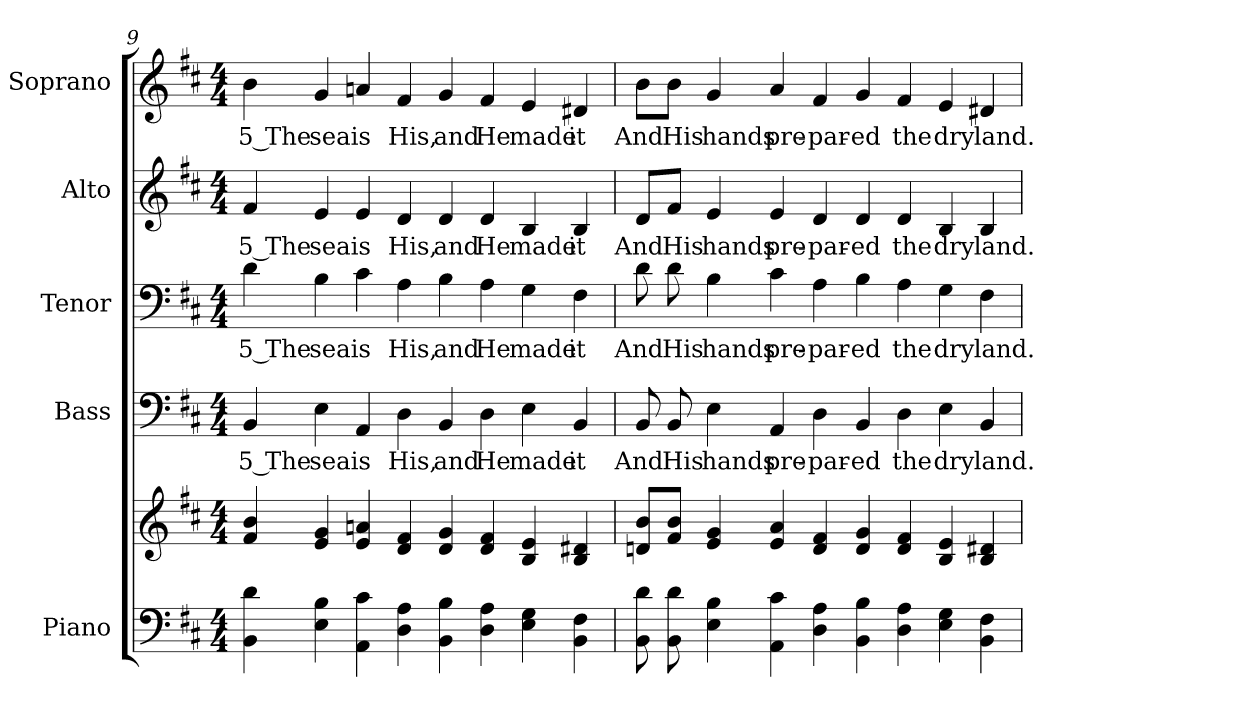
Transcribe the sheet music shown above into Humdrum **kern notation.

**kern	**kern	**kern	**text	**kern	**text	**kern	**text	**kern	**text
*part5	*part5	*part4	*part4	*part3	*part3	*part2	*part2	*part1	*part1
*staff6	*staff5	*staff4	*staff4	*staff3	*staff3	*staff2	*staff2	*staff1	*staff1
*I"Piano	*	*I"Bass	*	*I"Tenor	*	*I"Alto	*	*I"Soprano	*
*I'Pno.	*	*I'B.	*	*I'T.	*	*I'A.	*	*I'S.	*
!!LO:PB:g=z
*clefF4	*clefG2	*clefF4	*	*clefF4	*	*clefG2	*	*clefG2	*
*k[f#c#]	*k[f#c#]	*k[f#c#]	*	*k[f#c#]	*	*k[f#c#]	*	*k[f#c#]	*
*D:	*D:	*D:	*	*D:	*	*D:	*	*D:	*
*M4/4	*M4/4	*M4/4	*	*M4/4	*	*M4/4	*	*M4/4	*
=9	=9	=9	=9	=9	=9	=9	=9	=9	=9
!	!	!	!LO:LY:b:color=#000000	!	!	!	!	!	!
!	!	!	!	!	!LO:LY:b:color=#000000	!	!	!	!
!	!	!	!	!	!	!	!LO:LY:b:color=#000000	!	!
!	!	!	!	!	!	!	!	!	!LO:LY:b:color=#000000
4BBi\ 4di	4f#i/ 4bi	4BBi/	5 The	4di\	5 The	4f#i/	5 The	4bi\	5 The
!	!	!	!LO:LY:b:color=#000000	!	!	!	!	!	!
!	!	!	!	!	!LO:LY:b:color=#000000	!	!	!	!
!	!	!	!	!	!	!	!LO:LY:b:color=#000000	!	!
!	!	!	!	!	!	!	!	!	!LO:LY:b:color=#000000
4Ei\ 4Bi	4ei/ 4gi	4Ei\	sea	4Bi\	sea	4ei/	sea	4gi/	sea
!	!	!	!LO:LY:b:color=#000000	!	!	!	!	!	!
!	!	!	!	!	!LO:LY:b:color=#000000	!	!	!	!
!	!	!	!	!	!	!	!LO:LY:b:color=#000000	!	!
!	!	!	!	!	!	!	!	!	!LO:LY:b:color=#000000
4AAi\ 4c#i	4ei/ 4ani	4AAi/	is	4c#i\	is	4ei/	is	4ani/	is
!	!	!	!LO:LY:b:color=#000000	!	!	!	!	!	!
!	!	!	!	!	!LO:LY:b:color=#000000	!	!	!	!
!	!	!	!	!	!	!	!LO:LY:b:color=#000000	!	!
!	!	!	!	!	!	!	!	!	!LO:LY:b:color=#000000
4Di\ 4Ai	4di/ 4f#i	4Di\	His,	4Ai\	His,	4di/	His,	4f#i/	His,
!	!	!	!LO:LY:b:color=#000000	!	!	!	!	!	!
!	!	!	!	!	!LO:LY:b:color=#000000	!	!	!	!
!	!	!	!	!	!	!	!LO:LY:b:color=#000000	!	!
!	!	!	!	!	!	!	!	!	!LO:LY:b:color=#000000
4BBi\ 4Bi	4di/ 4gi	4BBi/	and	4Bi\	and	4di/	and	4gi/	and
!	!	!	!LO:LY:b:color=#000000	!	!	!	!	!	!
!	!	!	!	!	!LO:LY:b:color=#000000	!	!	!	!
!	!	!	!	!	!	!	!LO:LY:b:color=#000000	!	!
!	!	!	!	!	!	!	!	!	!LO:LY:b:color=#000000
4Di\ 4Ai	4di/ 4f#i	4Di\	He	4Ai\	He	4di/	He	4f#i/	He
!	!	!	!LO:LY:b:color=#000000	!	!	!	!	!	!
!	!	!	!	!	!LO:LY:b:color=#000000	!	!	!	!
!	!	!	!	!	!	!	!LO:LY:b:color=#000000	!	!
!	!	!	!	!	!	!	!	!	!LO:LY:b:color=#000000
4Ei\ 4Gi	4Bi/ 4ei	4Ei\	made	4Gi\	made	4Bi/	made	4ei/	made
!	!	!	!LO:LY:b:color=#000000	!	!	!	!	!	!
!	!	!	!	!	!LO:LY:b:color=#000000	!	!	!	!
!	!	!	!	!	!	!	!LO:LY:b:color=#000000	!	!
!	!	!	!	!	!	!	!	!	!LO:LY:b:color=#000000
4BBi\ 4F#i	4Bi/ 4d#Xi	4BBi/	it	4F#i\	it	4Bi/	it	4d#Xi/	it
!!LO:PB:g=z
=10	=10	=10	=10	=10	=10	=10	=10	=10	=10
!	!	!	!LO:LY:b:color=#000000	!	!	!	!	!	!
!	!	!	!	!	!LO:LY:b:color=#000000	!	!	!	!
!	!	!	!	!	!	!	!LO:LY:b:color=#000000	!	!
!	!	!	!	!	!	!	!	!	!LO:LY:b:color=#000000
8BBi\ 8di	8dni/ 8biL	8BBi/	And	8di\	And	8di/L	And	8bi\L	And
!	!	!	!LO:LY:b:color=#000000	!	!	!	!	!	!
!	!	!	!	!	!LO:LY:b:color=#000000	!	!	!	!
!	!	!	!	!	!	!	!LO:LY:b:color=#000000	!	!
!	!	!	!	!	!	!	!	!	!LO:LY:b:color=#000000
8BBi\ 8di	8f#i/ 8biJ	8BBi/	His	8di\	His	8f#i/J	His	8bi\J	His
!	!	!	!LO:LY:b:color=#000000	!	!	!	!	!	!
!	!	!	!	!	!LO:LY:b:color=#000000	!	!	!	!
!	!	!	!	!	!	!	!LO:LY:b:color=#000000	!	!
!	!	!	!	!	!	!	!	!	!LO:LY:b:color=#000000
4Ei\ 4Bi	4ei/ 4gi	4Ei\	hands	4Bi\	hands	4ei/	hands	4gi/	hands
!	!	!	!LO:LY:b:color=#000000	!	!	!	!	!	!
!	!	!	!	!	!LO:LY:b:color=#000000	!	!	!	!
!	!	!	!	!	!	!	!LO:LY:b:color=#000000	!	!
!	!	!	!	!	!	!	!	!	!LO:LY:b:color=#000000
4AAi\ 4c#i	4ei/ 4ai	4AAi/	pre-	4c#i\	pre-	4ei/	pre-	4ai/	pre-
!	!	!	!LO:LY:b:color=#000000	!	!	!	!	!	!
!	!	!	!	!	!LO:LY:b:color=#000000	!	!	!	!
!	!	!	!	!	!	!	!LO:LY:b:color=#000000	!	!
!	!	!	!	!	!	!	!	!	!LO:LY:b:color=#000000
4Di\ 4Ai	4di/ 4f#i	4Di\	-par-	4Ai\	-par-	4di/	-par-	4f#i/	-par-
!	!	!	!LO:LY:b:color=#000000	!	!	!	!	!	!
!	!	!	!	!	!LO:LY:b:color=#000000	!	!	!	!
!	!	!	!	!	!	!	!LO:LY:b:color=#000000	!	!
!	!	!	!	!	!	!	!	!	!LO:LY:b:color=#000000
4BBi\ 4Bi	4di/ 4gi	4BBi/	-ed	4Bi\	-ed	4di/	-ed	4gi/	-ed
!	!	!	!LO:LY:b:color=#000000	!	!	!	!	!	!
!	!	!	!	!	!LO:LY:b:color=#000000	!	!	!	!
!	!	!	!	!	!	!	!LO:LY:b:color=#000000	!	!
!	!	!	!	!	!	!	!	!	!LO:LY:b:color=#000000
4Di\ 4Ai	4di/ 4f#i	4Di\	the	4Ai\	the	4di/	the	4f#i/	the
!	!	!	!LO:LY:b:color=#000000	!	!	!	!	!	!
!	!	!	!	!	!LO:LY:b:color=#000000	!	!	!	!
!	!	!	!	!	!	!	!LO:LY:b:color=#000000	!	!
!	!	!	!	!	!	!	!	!	!LO:LY:b:color=#000000
4Ei\ 4Gi	4Bi/ 4ei	4Ei\	dry	4Gi\	dry	4Bi/	dry	4ei/	dry
!	!	!	!LO:LY:b:color=#000000	!	!	!	!	!	!
!	!	!	!	!	!LO:LY:b:color=#000000	!	!	!	!
!	!	!	!	!	!	!	!LO:LY:b:color=#000000	!	!
!	!	!	!	!	!	!	!	!	!LO:LY:b:color=#000000
4BBi\ 4F#i	4Bi/ 4d#Xi	4BBi/	land.	4F#i\	land.	4Bi/	land.	4d#Xi/	land.
=	=	=	=	=	=	=	=	=	=
*-	*-	*-	*-	*-	*-	*-	*-	*-	*-
